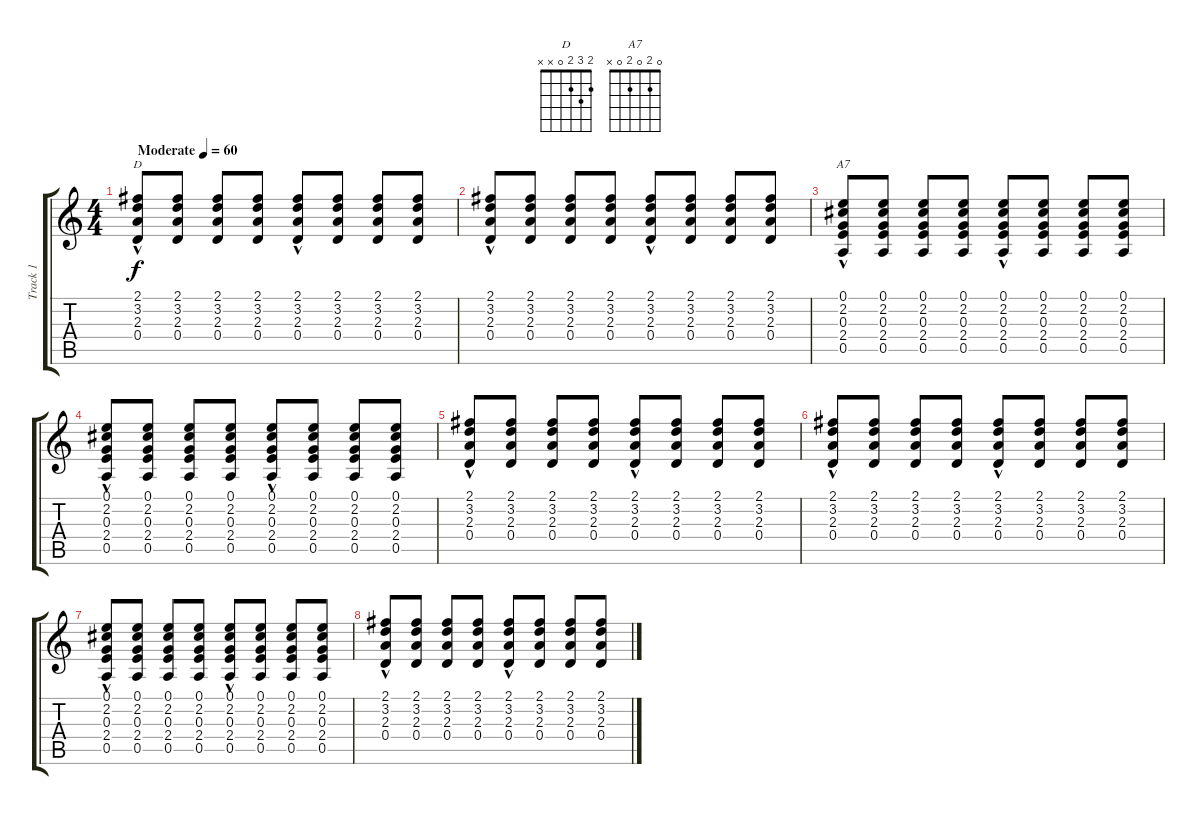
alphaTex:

\track ("Track 1" "Track 1") {instrument acousticguitarsteel}
\staff {score tabs}
\tuning (E4 B3 G3 D3 A2 E2) {hide}
\chord ("D" 2 3 2 0 x x)
\chord ("A7" 0 2 0 2 0 x)
\ts (4 4)
\tempo (60 "Moderate")
\clef g2
\ks c
(2.1 3.2 2.3 0.4{hac}).8{ch "D" dy f instrument acousticguitarsteel} (2.1 3.2 2.3 0.4).8 (2.1 3.2 2.3 0.4).8 (2.1 3.2 2.3 0.4).8 (2.1 3.2 2.3 0.4{hac}).8 (2.1 3.2 2.3 0.4).8 (2.1 3.2 2.3 0.4).8 (2.1 3.2 2.3 0.4).8 |
(2.1 3.2 2.3 0.4{hac}).8 (2.1 3.2 2.3 0.4).8 (2.1 3.2 2.3 0.4).8 (2.1 3.2 2.3 0.4).8 (2.1 3.2 2.3 0.4{hac}).8 (2.1 3.2 2.3 0.4).8 (2.1 3.2 2.3 0.4).8 (2.1 3.2 2.3 0.4).8 |
(0.1 2.2 0.3 2.4 0.5{hac}).8{ch "A7"} (0.1 2.2 0.3 2.4 0.5).8 (0.1 2.2 0.3 2.4 0.5).8 (0.1 2.2 0.3 2.4 0.5).8 (0.1 2.2 0.3 2.4 0.5{hac}).8 (0.1 2.2 0.3 2.4 0.5).8 (0.1 2.2 0.3 2.4 0.5).8 (0.1 2.2 0.3 2.4 0.5).8 |
(0.1 2.2 0.3 2.4 0.5{hac}).8 (0.1 2.2 0.3 2.4 0.5).8 (0.1 2.2 0.3 2.4 0.5).8 (0.1 2.2 0.3 2.4 0.5).8 (0.1 2.2 0.3 2.4 0.5{hac}).8 (0.1 2.2 0.3 2.4 0.5).8 (0.1 2.2 0.3 2.4 0.5).8 (0.1 2.2 0.3 2.4 0.5).8 |
(2.1 3.2 2.3 0.4{hac}).8 (2.1 3.2 2.3 0.4).8 (2.1 3.2 2.3 0.4).8 (2.1 3.2 2.3 0.4).8 (2.1 3.2 2.3 0.4{hac}).8 (2.1 3.2 2.3 0.4).8 (2.1 3.2 2.3 0.4).8 (2.1 3.2 2.3 0.4).8 |
(2.1 3.2 2.3 0.4{hac}).8 (2.1 3.2 2.3 0.4).8 (2.1 3.2 2.3 0.4).8 (2.1 3.2 2.3 0.4).8 (2.1 3.2 2.3 0.4{hac}).8 (2.1 3.2 2.3 0.4).8 (2.1 3.2 2.3 0.4).8 (2.1 3.2 2.3 0.4).8 |
(0.1 2.2 0.3 2.4 0.5{hac}).8 (0.1 2.2 0.3 2.4 0.5).8 (0.1 2.2 0.3 2.4 0.5).8 (0.1 2.2 0.3 2.4 0.5).8 (0.1 2.2 0.3 2.4 0.5{hac}).8 (0.1 2.2 0.3 2.4 0.5).8 (0.1 2.2 0.3 2.4 0.5).8 (0.1 2.2 0.3 2.4 0.5).8 |
(2.1 3.2 2.3 0.4{hac}).8 (2.1 3.2 2.3 0.4).8 (2.1 3.2 2.3 0.4).8 (2.1 3.2 2.3 0.4).8 (2.1 3.2 2.3 0.4{hac}).8 (2.1 3.2 2.3 0.4).8 (2.1 3.2 2.3 0.4).8 (2.1 3.2 2.3 0.4).8
